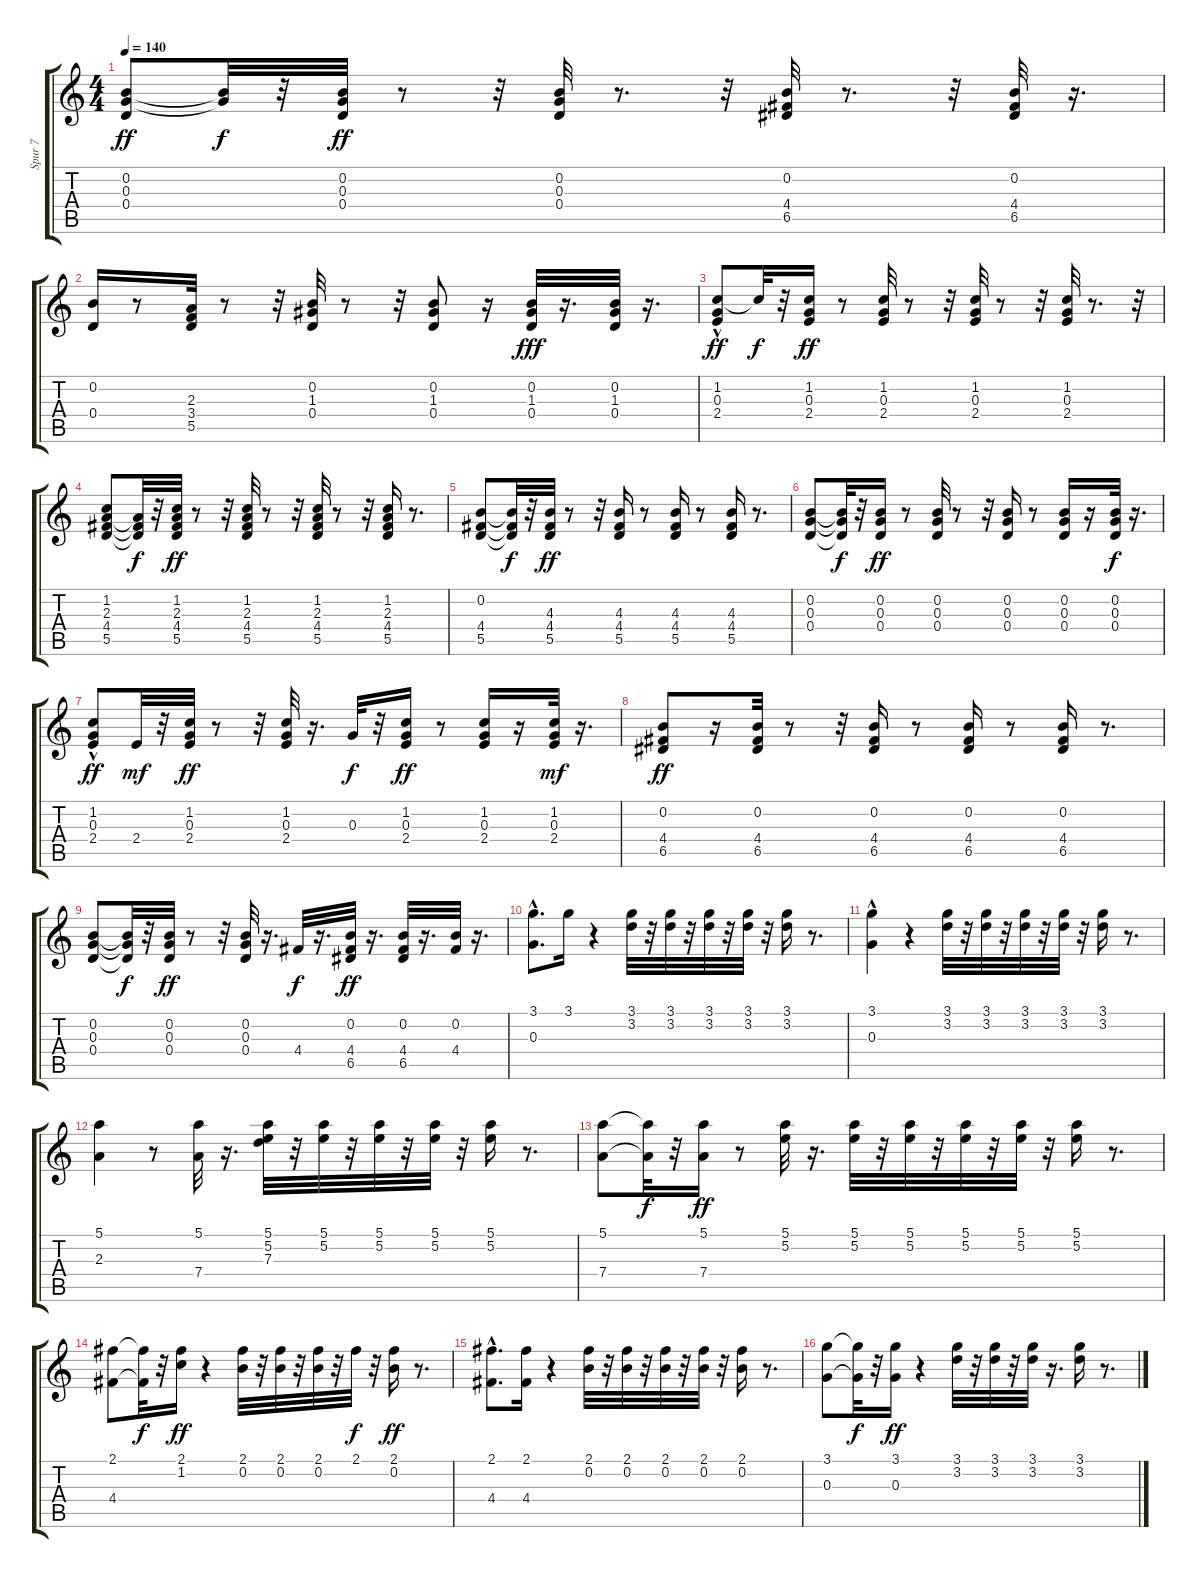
\track ("Spur 7" "Spur 7") {instrument acousticguitarsteel}
\staff {score tabs}
\tuning (E4 B3 G3 D3 A2 E2) {hide}
\ts (4 4)
\tempo 140
\clef g2
\ks c
(0.2 0.3 0.4).8{dy ff} (0.2{t} 0.3{t}).32{dy f} r.32 (0.2 0.3 0.4).32{dy ff} r.8 r.32 (0.2 0.3 0.4).32 r.8{d} r.32 (0.2 4.4 6.5).32 r.8{d} r.32 (0.2 4.4 6.5).32 r.16{d} |
(0.2 0.4).16 r.8 (2.3 3.4 5.5).32 r.8 r.32 (0.2 1.3 0.4).32 r.8 r.32 (0.2 1.3 0.4).8 r.16 (0.2 1.3 0.4).32{dy fff} r.16{d} (0.2 1.3 0.4).32 r.16{d} |
(1.2 0.3 2.4{hac}).8{dy ff} 1.2{t}.32{dy f} r.32 (1.2 0.3 2.4).16{dy ff} r.8 (1.2 0.3 2.4).32 r.8 r.32 (1.2 0.3 2.4).32 r.8 r.32 (1.2 0.3 2.4).32 r.8{d} r.32 |
(1.2 2.3 4.4 5.5).8 (2.3{t} 4.4{t} 5.5{t}).32{dy f} r.32 (1.2 2.3 4.4 5.5).32{dy ff} r.8 r.32 (1.2 2.3 4.4 5.5).32 r.8 r.32 (1.2 2.3 4.4 5.5).32 r.8 r.32 (1.2 2.3 4.4 5.5).16 r.8{d} |
(0.2 4.4 5.5).8 (0.2{t} 4.4{t} 5.5{t}).32{dy f} r.32 (4.3 4.4 5.5).32{dy ff} r.8 r.32 (4.3 4.4 5.5).16 r.8 (4.3 4.4 5.5).16 r.8 (4.3 4.4 5.5).16 r.8{d} |
(0.2 0.3 0.4).8 (0.2{t} 0.3{t} 0.4{t}).32{dy f} r.32 (0.2 0.3 0.4).16{dy ff} r.8 (0.2 0.3 0.4).32 r.8 r.32 (0.2 0.3 0.4).16 r.8 (0.2 0.3 0.4).16 r.16 (0.2 0.3 0.4).32{dy f} r.16{d} |
(1.2 0.3 2.4{hac}).8{dy ff} 2.4.32{dy mf} r.32 (1.2 0.3 2.4).32{dy ff} r.8 r.32 (1.2 0.3 2.4).32 r.16{d} 0.3.32{dy f} r.32 (1.2 0.3 2.4).16{dy ff} r.8 (1.2 0.3 2.4).16 r.16 (1.2 0.3 2.4).32{dy mf} r.16{d} |
(0.2 4.4 6.5).8{dy ff} r.16 (0.2 4.4 6.5).32 r.8 r.32 (0.2 4.4 6.5).16 r.8 (0.2 4.4 6.5).16 r.8 (0.2 4.4 6.5).16 r.8{d} |
(0.2 0.3 0.4).8 (0.2{t} 0.3{t} 0.4{t}).32{dy f} r.32 (0.2 0.3 0.4).32{dy ff} r.8 r.32 (0.2 0.3 0.4).32 r.16{d} 4.4.32{dy f} r.16{d} (0.2 4.4 6.5).32{dy ff} r.16{d} (0.2 4.4 6.5).32 r.16{d} (0.2 4.4).32 r.16{d} |
(3.1{hac} 0.3).8{d} 3.1.16 r.4 (3.1 3.2).32 r.32 (3.1 3.2).32 r.32 (3.1 3.2).32 r.32 (3.1 3.2).32 r.32 (3.1 3.2).16 r.8{d} |
(3.1 0.3{hac}).4 r.4 (3.1 3.2).32 r.32 (3.1 3.2).32 r.32 (3.1 3.2).32 r.32 (3.1 3.2).32 r.32 (3.1 3.2).16 r.8{d} |
(5.1 2.3).4 r.8 (5.1 7.4).32 r.16{d} (5.1 5.2 7.3).32 r.32 (5.1 5.2).32 r.32 (5.1 5.2).32 r.32 (5.1 5.2).32 r.32 (5.1 5.2).16 r.8{d} |
(5.1 7.4).8 (5.1{t} 7.4{t}).32{dy f} r.32 (5.1 7.4).16{dy ff} r.8 (5.1 5.2).32 r.16{d} (5.1 5.2).32 r.32 (5.1 5.2).32 r.32 (5.1 5.2).32 r.32 (5.1 5.2).32 r.32 (5.1 5.2).16 r.8{d} |
(2.1 4.4).8 (2.1{t} 4.4{t}).32{dy f} r.32 (2.1 1.2).16{dy ff} r.4 (2.1 0.2).32 r.32 (2.1 0.2).32 r.32 (2.1 0.2).32 r.32 2.1.32{dy f} r.32 (2.1 0.2).16{dy ff} r.8{d} |
(2.1{hac} 4.4{hac}).8{d} (2.1 4.4).16 r.4 (2.1 0.2).32 r.32 (2.1 0.2).32 r.32 (2.1 0.2).32 r.32 (2.1 0.2).32 r.32 (2.1 0.2).16 r.8{d} |
(3.1 0.3).8 (3.1{t} 0.3{t}).32{dy f} r.32 (3.1 0.3).16{dy ff} r.4 (3.1 3.2).32 r.32 (3.1 3.2).32 r.32 (3.1 3.2).32 r.16{d} (3.1 3.2).16 r.8{d}
